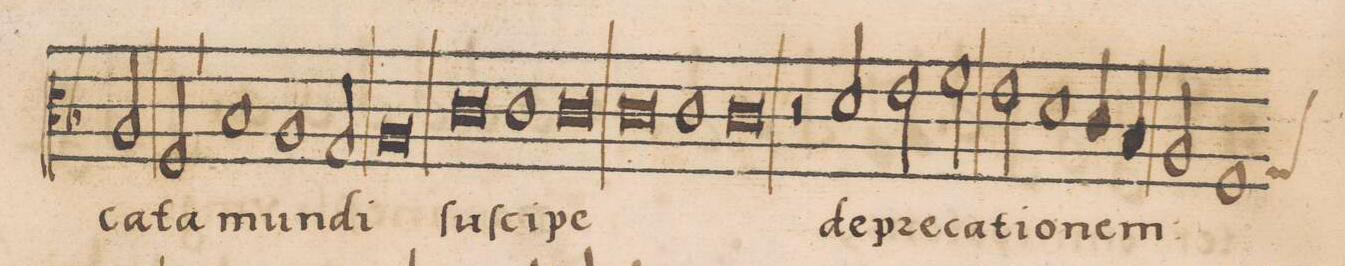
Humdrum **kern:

**kern	**text
*I"TENOR	*
*clefC3	*
*k[b-]	*
*met(C|)	*
*M2/1	*
2A/	-ca-
=111-	=111-
2F/	ta
1B-/	mun-
1A/	.
=112-	=112-
2G/	.
0A/	-di
=113-	=113-
0c\	ſu-
=114-	=114-
1c\	-ſci-
=115-	=115-
0c\	-pe
=116-	=116-
0c\	.
=117-	=117-
1c\	.
0c\	.
=118-	=118-
2r	.
2d/	de-
=119-	=119-
2e\	-pre-
2f\	-ca-
2e\	-ti-
1d\	-o-
=120-	=120-
4c\	-nem
4B-/	.
2A/	.
*custos:G	*
1F/	.
=121-	=121-
*-	*-
